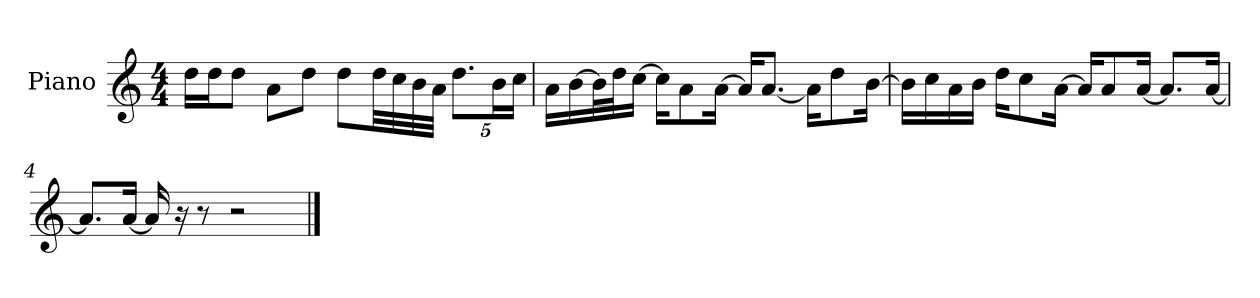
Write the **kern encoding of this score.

**kern
*part1
*staff1
*I"Piano
*I'P-no
*clefG2
*k[]
*M4/4
*MM90
=1
16dd\LL
16dd\J
8dd\J
8a\L
8dd\J
8dd\L
32dd\LL
32cc\
32b\
32a\JJJ
*Xbrackettup
10.dd\L
20b\L
20cc\JJ
=2
16a\LL
[16b\
32b\L]
32dd\J
[16cc\JJ
16cc\KL]
8a\
[16a\Jk
16a/KL]
[8.a/J
16a\KL]
8dd\
[16b\Jk
=3
16b\LL]
16cc\
16a\
16b\JJ
16dd\KL
8cc\
[16a\Jk
16a/KL]
8a/
[16a/Jk
8.a/L]
[16a/Jk
!!LO:LB:g=z
=4
8.a/L]
[16a/Jk
16a/]
16r
8r
2r
==
*-
